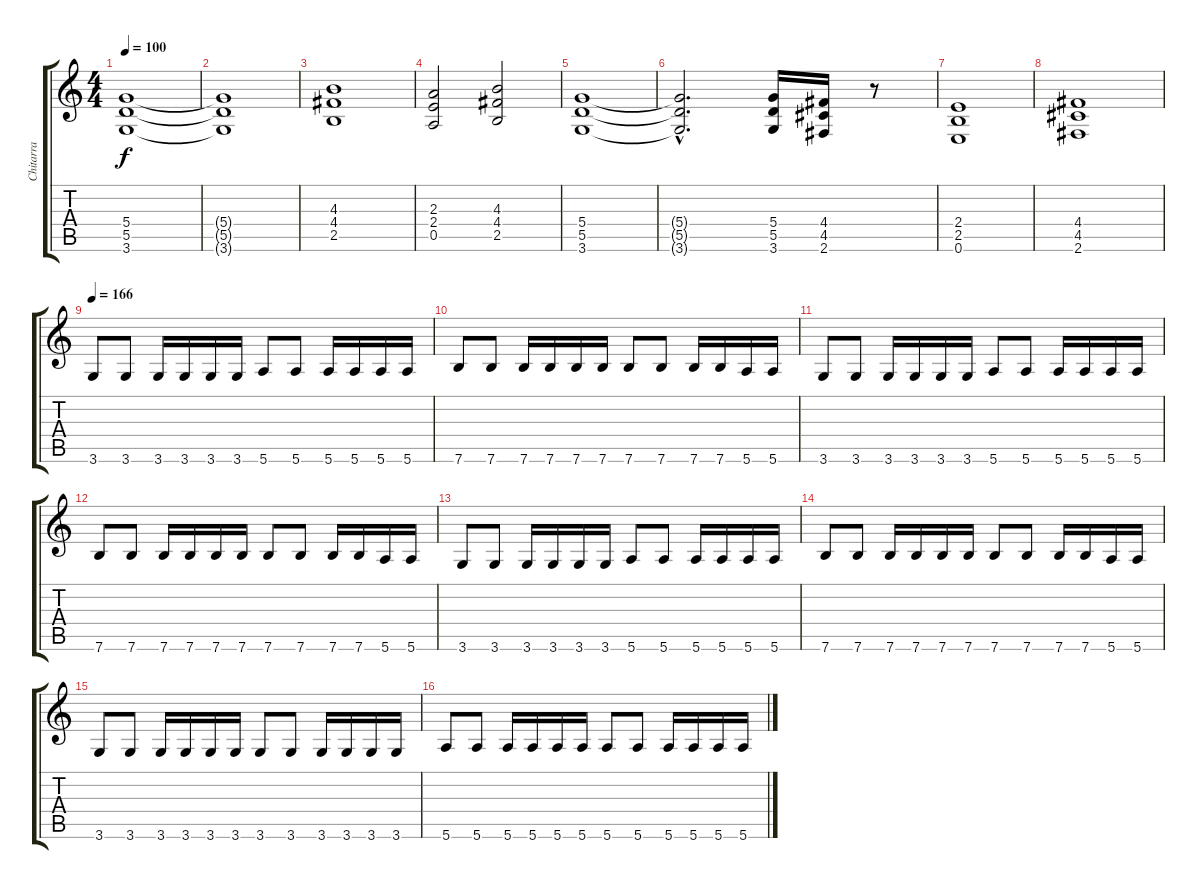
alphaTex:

\track ("Chitarra" "Chitarra") {instrument distortionguitar}
\staff {score tabs}
\tuning (E4 B3 G3 D3 A2 E2) {hide}
\ts (4 4)
\tempo 100
\clef g2
\ks c
(5.4 5.5 3.6).1{dy f} |
(5.4{t} 5.5{t} 3.6{t}).1 |
(4.3 4.4 2.5).1 |
(2.3 2.4 0.5).2 (4.3 4.4 2.5).2 |
(5.4 5.5 3.6).1 |
(5.4{hac t} 5.5{hac t} 3.6{hac t}).2{d} (5.4 5.5 3.6).16 (4.4 4.5 2.6).16 r.8 |
(2.4 2.5 0.6).1 |
(4.4 4.5 2.6).1 |
\tempo 166
3.6.8 3.6.8 3.6.16 3.6.16 3.6.16 3.6.16 5.6.8 5.6.8 5.6.16 5.6.16 5.6.16 5.6.16 |
7.6.8 7.6.8 7.6.16 7.6.16 7.6.16 7.6.16 7.6.8 7.6.8 7.6.16 7.6.16 5.6.16 5.6.16 |
3.6.8 3.6.8 3.6.16 3.6.16 3.6.16 3.6.16 5.6.8 5.6.8 5.6.16 5.6.16 5.6.16 5.6.16 |
7.6.8 7.6.8 7.6.16 7.6.16 7.6.16 7.6.16 7.6.8 7.6.8 7.6.16 7.6.16 5.6.16 5.6.16 |
3.6.8 3.6.8 3.6.16 3.6.16 3.6.16 3.6.16 5.6.8 5.6.8 5.6.16 5.6.16 5.6.16 5.6.16 |
7.6.8 7.6.8 7.6.16 7.6.16 7.6.16 7.6.16 7.6.8 7.6.8 7.6.16 7.6.16 5.6.16 5.6.16 |
3.6.8 3.6.8 3.6.16 3.6.16 3.6.16 3.6.16 3.6.8 3.6.8 3.6.16 3.6.16 3.6.16 3.6.16 |
5.6.8 5.6.8 5.6.16 5.6.16 5.6.16 5.6.16 5.6.8 5.6.8 5.6.16 5.6.16 5.6.16 5.6.16
